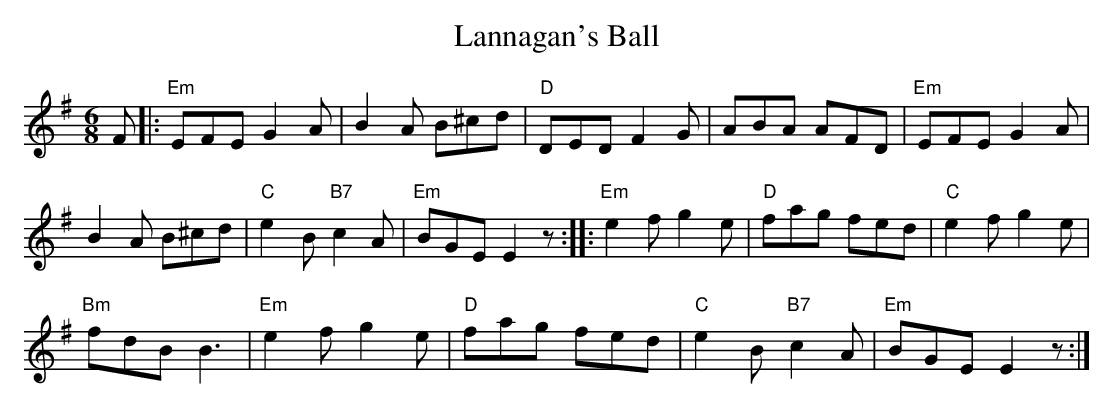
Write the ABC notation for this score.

X:1
T:Lannagan's Ball
M:6/8
L:1/8
K:G
F |:\
"Em" EFE G2 A  | B2 A B^cd | "D" DED F2 G  | ABA AFD | "Em" EFE G2 A  |
B2 A B^cd | "C" e2 B "B7"c2 A | "Em" BGE E2 z :: "Em" e2 f g2 e | "D" fag  fed  | "C" e2 f g2 e |
"Bm" fdB B3    |"Em" e2 f g2 e | "D" fag  fed  | "C" e2 B "B7" c2 A | "Em" BGE E2 z :|
